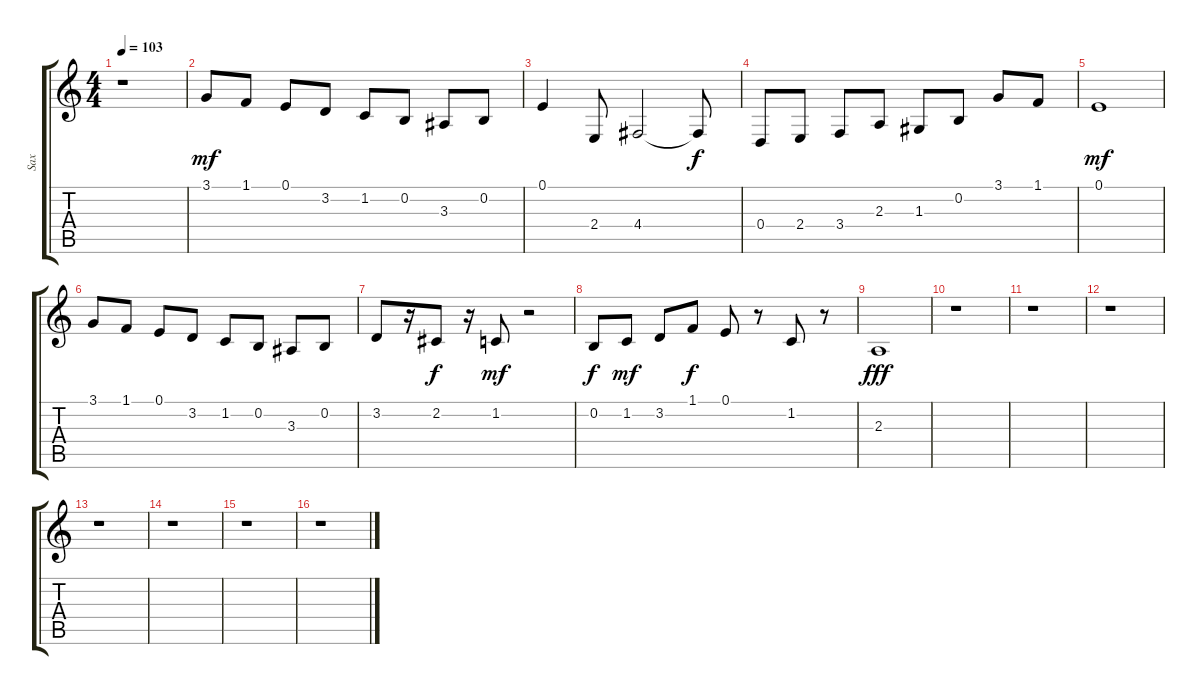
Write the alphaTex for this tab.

\track ("Sax" "Sax") {instrument altosax}
\staff {score tabs}
\tuning (E4 B3 G3 D3 A2 E2) {hide}
\ts (4 4)
\tempo 103
\clef g2
\ks c
r.1{dy mf instrument altosax} |
3.1.8 1.1.8 0.1.8 3.2.8 1.2.8 0.2.8 3.3.8 0.2.8 |
0.1.4 2.4.8 4.4.2 4.4{t}.8{dy f} |
0.4.8 2.4.8 3.4.8 2.3.8 1.3.8 0.2.8 3.1.8 1.1.8 |
0.1.1{dy mf} |
3.1.8 1.1.8 0.1.8 3.2.8 1.2.8 0.2.8 3.3.8 0.2.8 |
3.2.8 r.16 2.2.8{dy f} r.16 1.2.8{dy mf} r.2 |
0.2.8{dy f} 1.2.8{dy mf} 3.2.8 1.1.8{dy f} 0.1.8 r.8 1.2.8 r.8 |
2.3.1{dy fff} |
r.1 |
r.1 |
r.1 |
r.1 |
r.1 |
r.1 |
r.1
